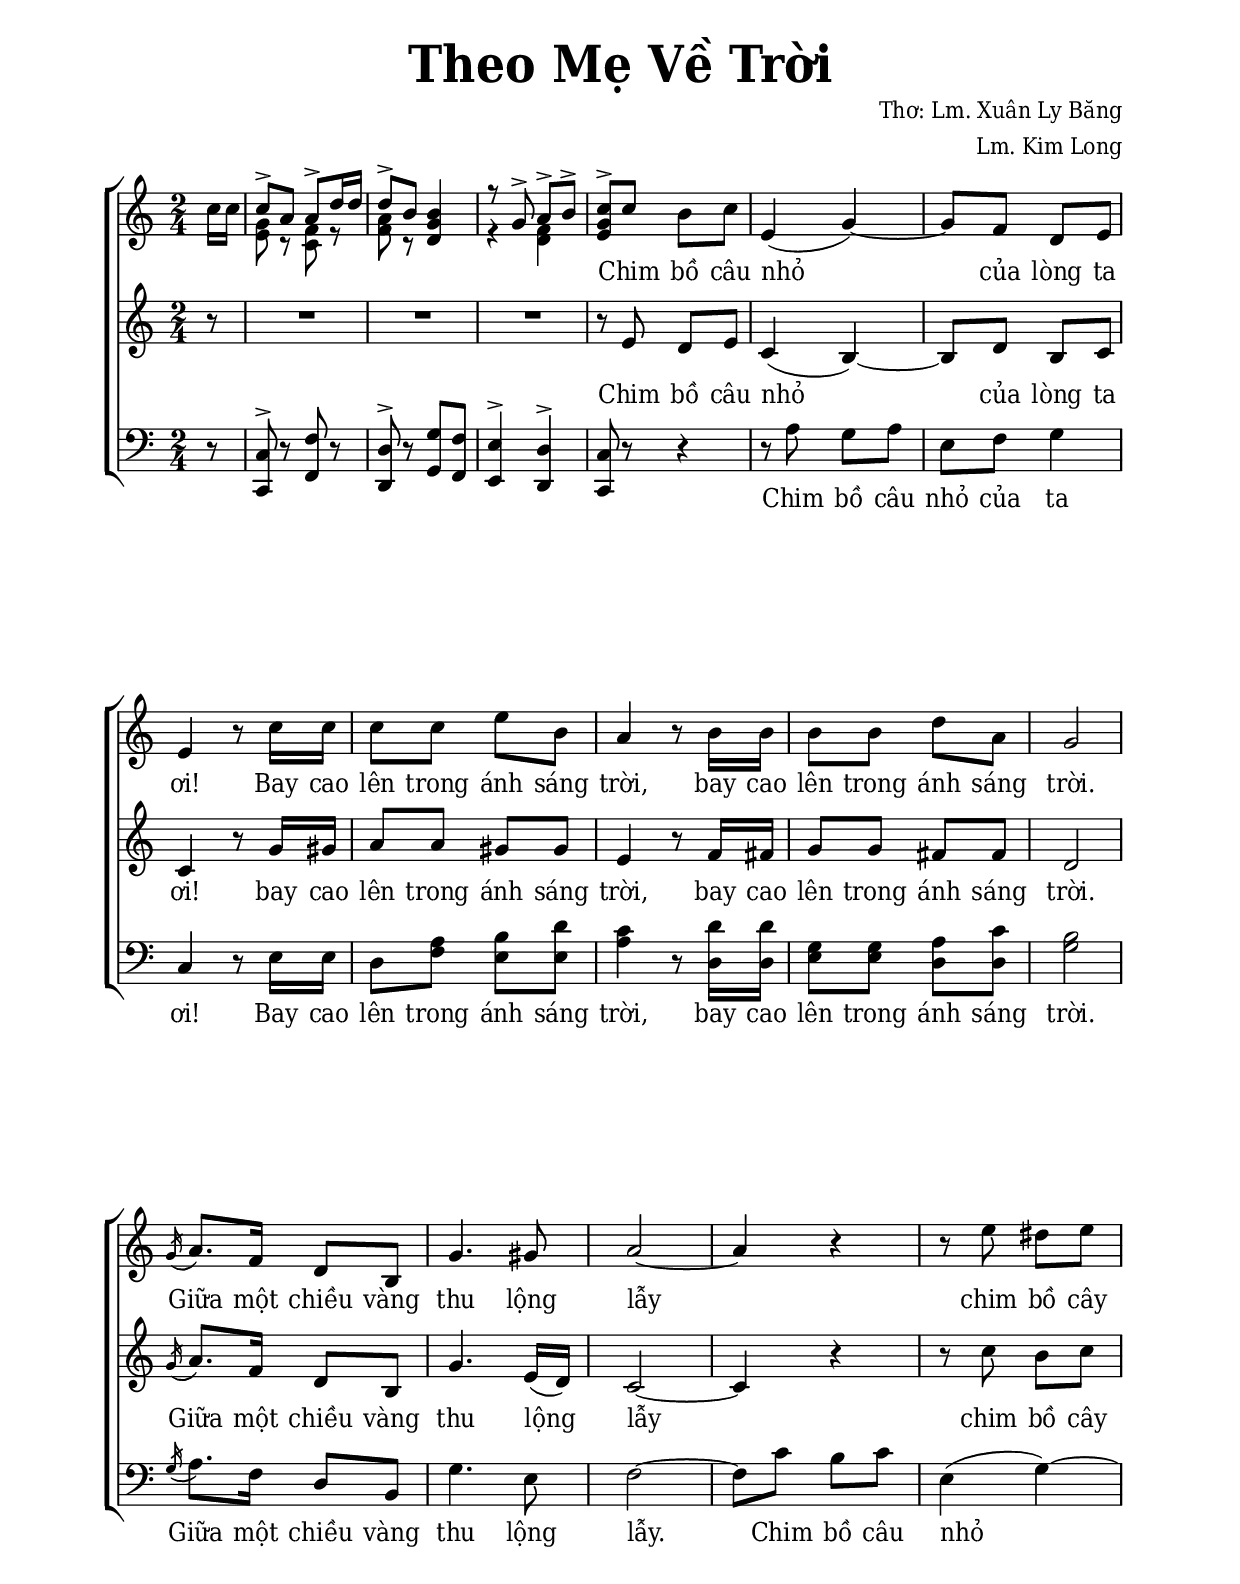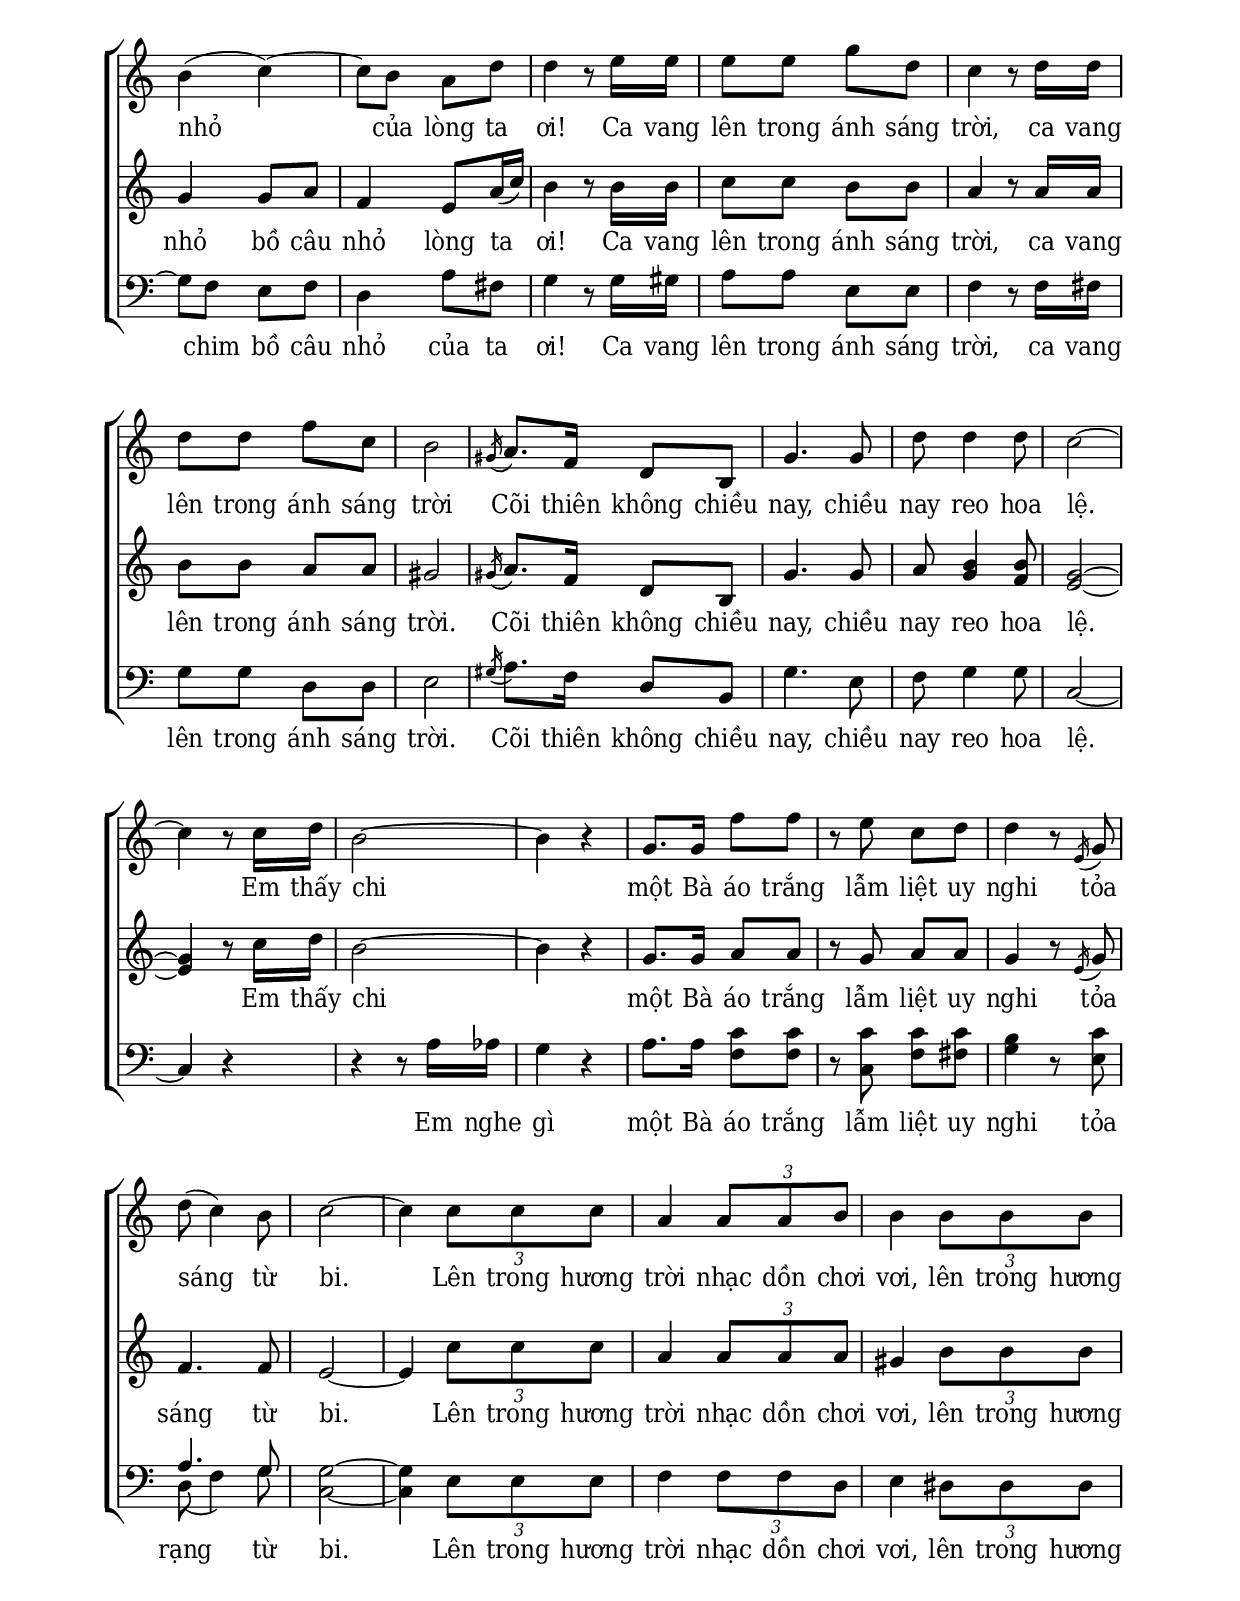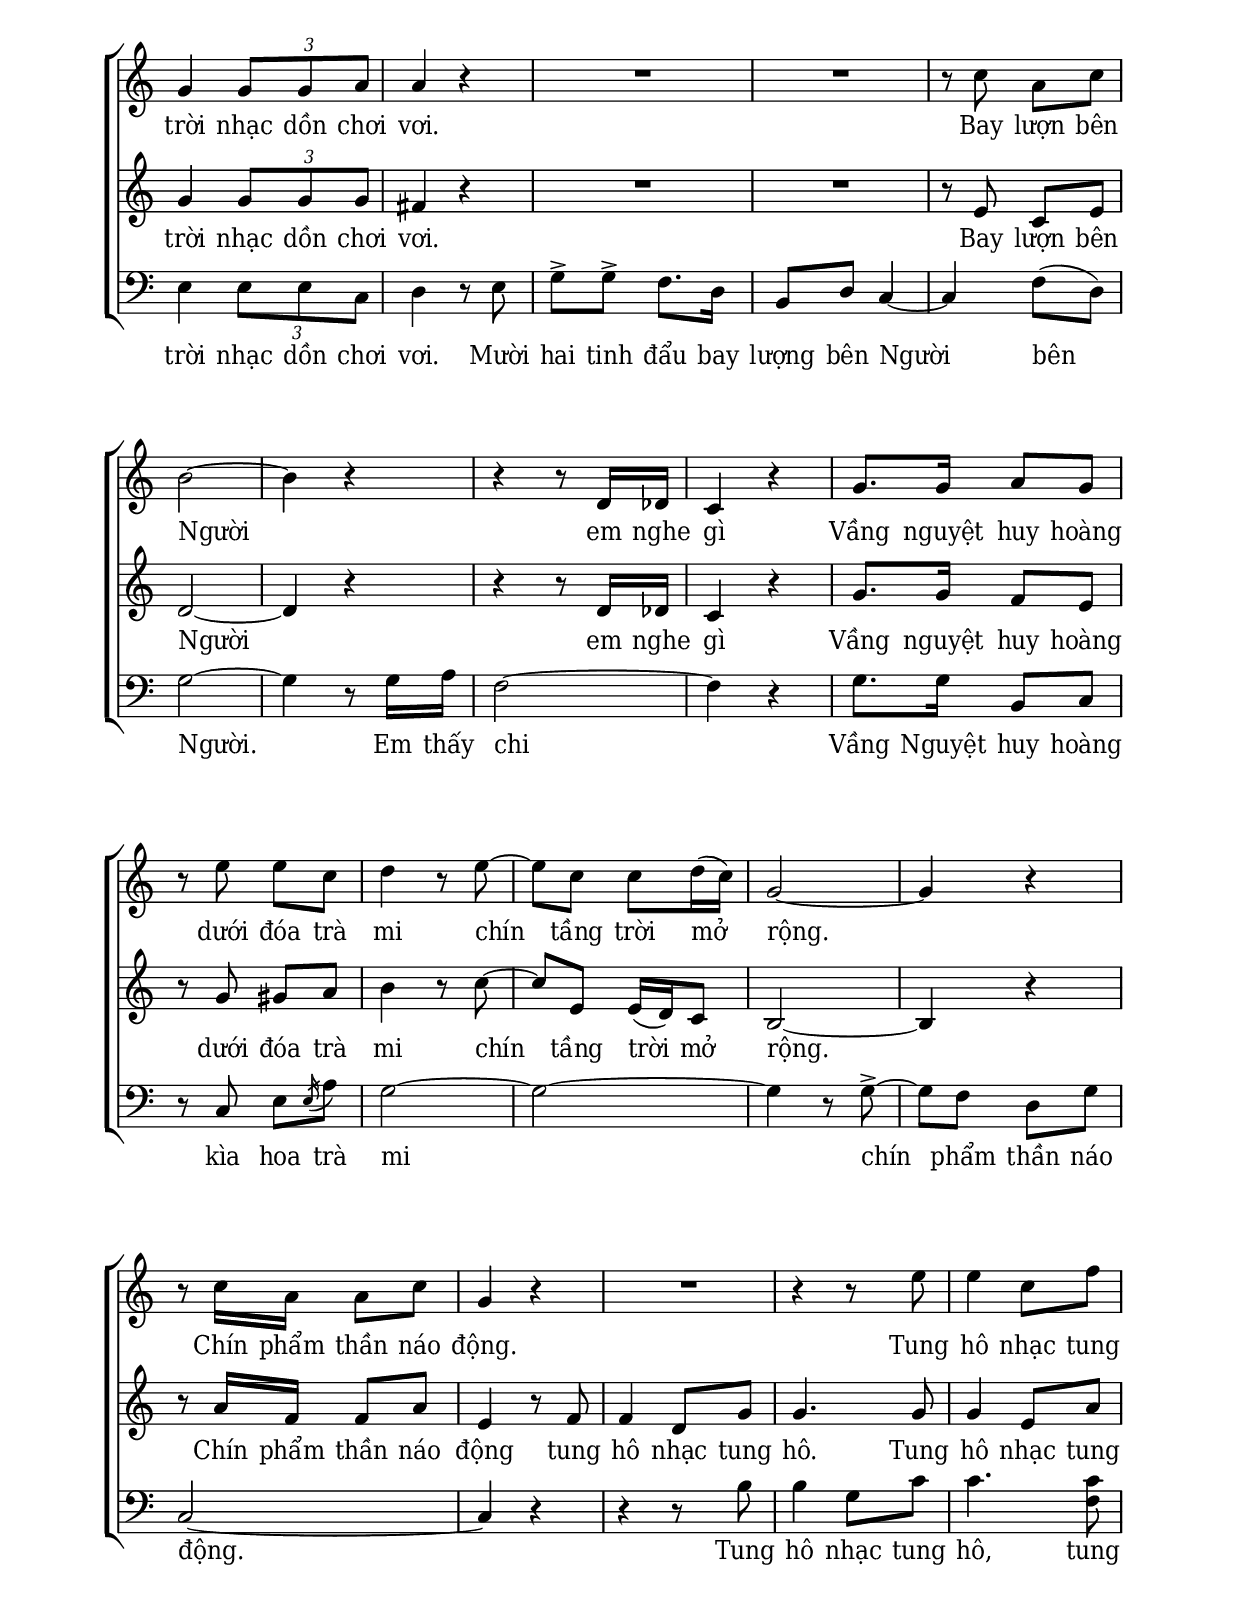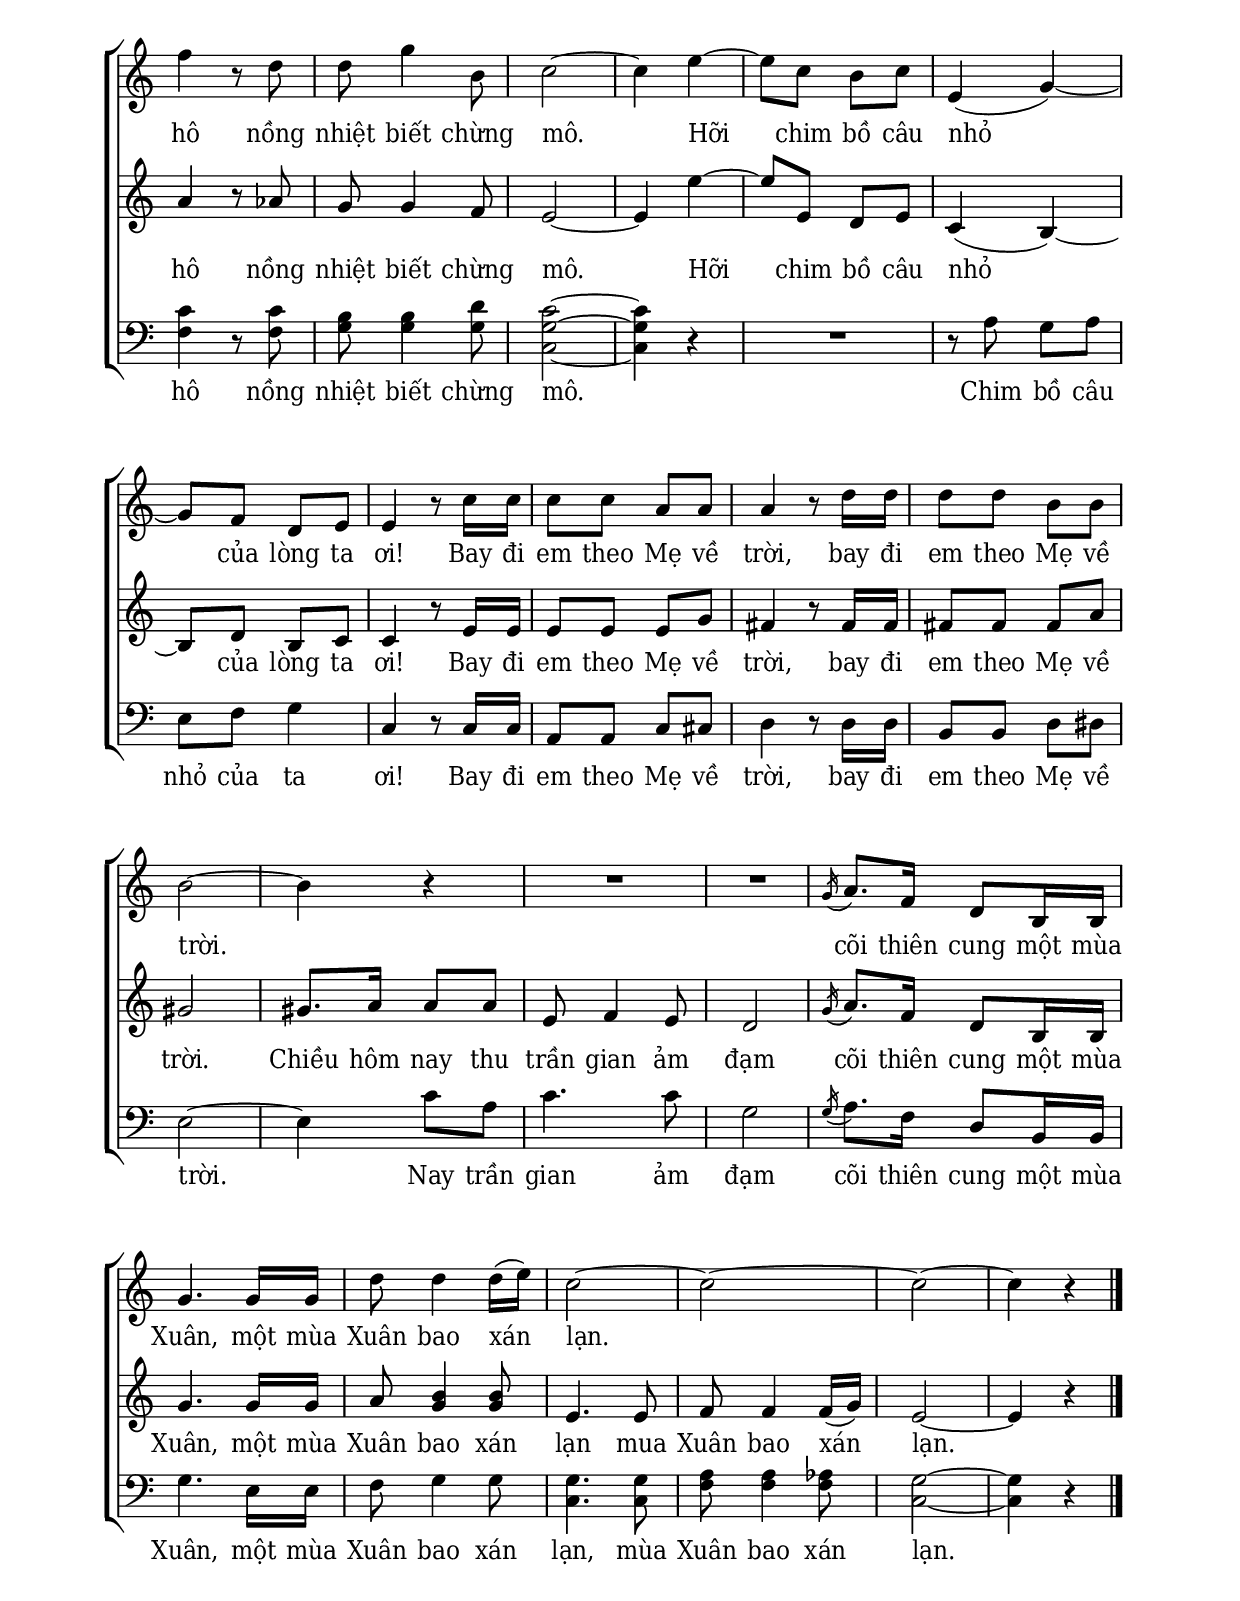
% Cài đặt chung
\version "2.22.1"
\include "english.ly"

\header {
  title = \markup { \fontsize #3 "Theo Mẹ Về Trời" }
  composer = "Thơ: Lm. Xuân Ly Băng"
  arranger = "Lm. Kim Long"
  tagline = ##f
}

% Nhạc
nhacDiepKhucSop = \relative c'' {
  \partial 8 c16 c |
  <<
    {
      c8 ^> a a ^> d16 d |
      d8 ^> b
    }
    \\
    {
      <g e>8 r <f c> r |
      <a f> r
    }
  >>
  <b g d>4 |
  <<
    {
      r8 g ^> a ^> b ^>
    }
    \\
    {
      r4 <f d>
    }
  >>
  <c' g e>8 ^>
  
  c b c |
  e,4 (g) ~ |
  g8 f d e |
  e4 r8 c'16 c |
  c8 c e b |
  a4 r8 b16 b |
  b8 b d a |
  g2 |
  \slashedGrace { g16 ( } a8.) f16 d8 b |
  g'4. gs8 |
  a2 ~ |
  a4 r |
  r8 e' ds e |
  b4 (c) ~ |
  c8 b a d |
  d4 r8 e16 e |
  e8 e g d |
  c4 r8 d16 d |
  d8 d f c |
  b2 |
  \slashedGrace { gs16 (} a8.) f16 d8 b |
  g'4. g8 |
  d' d4 d8 |
  c2 ~ |
  c4 r8 c16 d |
  b2 ~ |
  b4 r |
  g8. g16 f'8 f |
  r e c d |
  d4 r8 \slashedGrace { e,16 ( } g8) |
  d' (c4) b8 |
  c2 ~ |
  c4 \tuplet 3/2 { c8 c c } |
  a4 \tuplet 3/2 { a8 a b } |
  b4 \tuplet 3/2 { b8 b b } |
  g4 \tuplet 3/2 { g8 g a } |
  a4 r |
  R2*2
  r8 c a c |
  b2 ~ |
  b4 r |
  r r8 d,16 df |
  c4 r |
  g'8. g16 a8 g |
  r e' e c |
  d4 r8 e ~ |
  e c c d16 (c) |
  g2 ~ |
  g4 r |
  r8 c16 a a8 c |
  g4 r |
  R2
  r4 r8 e' |
  e4 c8 f |
  f4 r8 d |
  d g4 b,8 |
  c2 ~ |
  c4 e ~ |
  e8 c b c |
  e,4 (g) ~ |
  g8 f d e |
  e4 r8 c'16 c |
  c8 c a a |
  a4 r8 d16 d |
  d8 d b b |
  b2 ~ |
  b4 r |
  R2*2
  \slashedGrace { g16 ( } a8.) f16 d8 b16 b |
  g'4. g16 g |
  d'8 d4 d16 (e) |
  c2 ~ |
  c ~ |
  c ~ |
  c4 r \bar "|."
}

nhacDiepKhucAlto = \relative c' {
  r8 |
  R2*3
  r8 e d e |
  c4 (b) ~ |
  b8 d b c |
  c4 r8 g'16 gs |
  a8 a gs gs |
  e4 r8 f16 fs |
  g8 g fs fs |
  d2 |
  \slashedGrace { g16 ( } a8. ) f16 d8 b |
  g'4. e16 (d) |
  c2 ~ |
  c4 r |
  r8 c' b c |
  g4 g8 a |
  f4 e8 a16 (c) |
  b4 r8 b16 b |
  c8 c b b |
  a4 r8 a16 a |
  b8 b a a |
  gs2 |
  \slashedGrace { gs16 (} a8.) f16 d8 b |
  g'4. g8 |
  a <b g>4 <b f>8 |
  <g e>2 ~ |
  <g e>4 r8 c16 d |
  b2 ~ |
  b4 r |
  g8. g16 a8 a |
  r g a a |
  g4 r8 \slashedGrace { e16 ( } g8) |
  f4. f8 |
  e2 ~ |
  e4 \tuplet 3/2 { c'8 c c } |
  a4 \tuplet 3/2 { a8 a a } |
  gs4 \tuplet 3/2 { b8 b b } |
  g4 \tuplet 3/2 { g8 g g } |
  fs4 r |
  R2*2
  r8 e c e |
  d2 ~ |
  d4 r |
  r r8 d16 df |
  c4 r |
  g'8. g16 f8 e |
  r8 g gs a |
  b4 r8 c ~ |
  c e, e16 (d) c8 |
  b2 ~ |
  b4 r |
  r8 a'16 f f8 a |
  e4 r8 f |
  f4 d8 g |
  g4. g8 |
  g4 e8 a |
  a4 r8 af |
  g g4 f8 |
  e2 ~ |
  e4 e' ~ |
  e8 e, d e |
  c4 (b) ~ |
  b8 d b c |
  c4 r8 e16 e |
  e8 e e g |
  fs4 r8 fs16 fs |
  fs8 fs fs a |
  gs2 |
  gs8. a16 a8 a |
  e f4 e8 |
  d2 |
  \slashedGrace { g16 ( } a8.) f16 d8 b16 b |
  g'4. g16 g |
  a8 <b g>4 <b g>8 |
  e,4. e8 |
  f f4 f16 (g) |
  e2 ~ |
  e4 r
}

nhacDiepKhucBas = \relative c {
  r8 |
  <c c,> ^> r <f f,> r |
  <d d,> ^> r <g g,> <f f,> |
  <e e,>4 ^> <d d,> ^> |
  <c c,>8 r r4 |
  r8 a' g a |
  e f g4 |
  c,4 r8 e16 e |
  d8
  <<
    {
      a'8 b d |
      c4 r8 d16 d |
      g,8 g a c |
      b2
    }
    {
      f8 e e |
      a4 r8 d,16 d |
      e8 e d d |
      g2
    }
  >>
  \slashedGrace { g16 ( } a8.) f16 d8 b |
  g'4. e8 |
  f2 ~ |
  f8 c' b c |
  e,4 (g) ~ |
  g8 f e f |
  d4 a'8 fs |
  g4 r8 g16 gs |
  a8 a e e |
  f4 r8 f16 fs |
  g8 g d d |
  e2 |
  \slashedGrace { gs16 ( } a8.) f16 d8 b |
  g'4. e8 |
  f g4 g8 |
  c,2 ~ |
  c4 r |
  r r8 a'16 af |
  g4 r |
  a8. a16
  <<
    {
      c8 c |
      r c c c |
      b4 r8 c |
    }
    {
      f,8 f |
      r c f fs |
      g4 r8 e |
    }
  >>
  <<
    {
      \voiceOne
      a4. g8 |
    }
    \new Voice = "splitpart" {
      \voiceTwo
      d (f4) g8 |
    }
  >>
  \oneVoice
  <g c,>2 ~ |
  <g c,>4 \tuplet 3/2 { e8 e e } |
  f4 \tuplet 3/2 { f8 f d } |
  e4 \tuplet 3/2 { ds8 ds ds } |
  e4 \tuplet 3/2 { e8 e c } |
  d4 r8 e |
  g ^> g ^> f8. d16 |
  b8 d c4 ~ |
  c f8 (d) |
  g2 ~ |
  g4 r8 g16 a |
  f2 ~ |
  f4 r |
  g8. g16 b,8 c |
  r c e \slashedGrace { e16 ( } a8) |
  g2 ~ |
  g ~ |
  g4 r8 g ^> ~ |
  g f d g |
  c,2 ~ |
  c4 r |
  r r8 b' |
  b4 g8 c |
  c4.
  <<
    {
      c8 |
      c4 r8 c |
      b b4 d8 |
      c2 ~ |
      c4
    }
    {
      f,8 |
      f4 r8 f |
      g g4 g8 |
      <g c,>2 ~ |
      <g c,>4
    }
  >>
  r4 |
  R2
  r8 a g a |
  e f g4 |
  c, r8 c16 c |
  a8 a c cs |
  d4 r8 d16 d |
  b8 b d ds |
  e2 ~ |
  e4 c'8 a |
  c4. c8 |
  g2 |
  \slashedGrace { g16 ( } a8.) f16 d8 b16 b |
  g'4. e16 e |
  f8 g4 g8 |
  <<
    {
      g4. g8 |
      a a4 af8 |
      g2 ~ |
      g4
    }
    {
      c,4. c8 |
      f f4 f8 |
      c2 ~ |
      c4
    }
  >>
  r4
}

% Lời
loiDiepKhucSop = \lyricmode {
  \repeat unfold 4 { _ }
  Chim bồ câu nhỏ của lòng ta ơi!
  Bay cao lên trong ánh sáng trời,
  bay cao lên trong ánh sáng trời.
  Giữa một chiều vàng thu lộng lẫy
  chim bồ cây nhỏ của lòng ta ơi!
  Ca vang lên trong ánh sáng trời,
  ca vang lên trong ánh sáng trời
  Cõi thiên không chiều nay, chiều nay reo hoa lệ.
  Em thấy chi một Bà áo trắng
  lẫm liệt uy nghi tỏa sáng từ bi.
  Lên trong hương trời nhạc dồn chơi vơi,
  lên trong hương trời nhạc dồn chơi vơi.
  Bay lượn bên Người em nghe gì
  Vầng nguyệt huy hoàng dưới đóa trà mi
  chín tầng trời mở rộng.
  Chín phẩm thần náo động.
  Tung hô nhạc tung hô
  nồng nhiệt biết chừng mô.
  Hỡi chim bồ câu nhỏ của lòng ta ơi!
  Bay đi em theo Mẹ về trời,
  bay đi em theo Mẹ về trời.
  cõi thiên cung một mùa Xuân,
  một mùa Xuân bao xán lạn.
}

loiDiepKhucAlto = \lyricmode {
  Chim bồ câu nhỏ của lòng ta ơi!
  bay cao lên trong ánh sáng trời,
  bay cao lên trong ánh sáng trời.
  Giữa một chiều vàng thu lộng lẫy
  chim bồ cây nhỏ bồ câu nhỏ lòng ta ơi!
  Ca vang lên trong ánh sáng trời,
  ca vang lên trong ánh sáng trời.
  Cõi thiên không chiều nay, chiều nay reo hoa lệ.
  Em thấy chi một Bà áo trắng
  lẫm liệt uy nghi tỏa sáng từ bi.
  Lên trong hương trời nhạc dồn chơi vơi,
  lên trong hương trời nhạc dồn chơi vơi.
  Bay lượn bên Người em nghe gì
  Vầng nguyệt huy hoàng dưới đóa trà mi
  chín tầng trời mở rộng.
  Chín phẩm thần náo động
  tung hô nhạc tung hô.
  Tung hô nhạc tung hô
  nồng nhiệt biết chừng mô.
  Hỡi chim bồ câu nhỏ của lòng ta ơi!
  Bay đi em theo Mẹ về trời,
  bay đi em theo Mẹ về trời.
  Chiều hôm nay thu trần gian ảm đạm
  cõi thiên cung một mùa Xuân,
  một mùa Xuân bao xán lạn mua Xuân bao xán lạn.
}

loiDiepKhucBas = \lyricmode {
  \repeat unfold 8 { _ }
  Chim bồ câu nhỏ của ta ơi!
  Bay cao lên trong ánh sáng trời,
  bay cao lên trong ánh sáng trời.
  Giữa một chiều vàng thu lộng lẫy.
  Chim bồ câu nhỏ chim bồ câu nhỏ của ta ơi!
  Ca vang lên trong ánh sáng trời,
  ca vang lên trong ánh sáng trời.
  Cõi thiên không chiều nay, chiều nay reo hoa lệ.
  Em nghe gì một Bà áo trắng
  lẫm liệt uy nghi tỏa rạng từ bi.
  Lên trong hương trời nhạc dồn chơi vơi,
  lên trong hương trời nhạc dồn chơi vơi.
  Mười hai tinh đẩu bay lượng bên Người bên Người.
  Em thấy chi
  Vầng Nguyệt huy hoàng kìa hoa trà mi
  chín phẩm thần náo động.
  Tung hô nhạc tung hô,
  tung hô nồng nhiệt biết chừng mô.
  Chim bồ câu nhỏ của ta ơi!
  Bay đi em theo Mẹ về trời,
  bay đi em theo Mẹ về trời.
  Nay trần gian ảm đạm
  cõi thiên cung một mùa Xuân,
  một mùa Xuân bao xán lạn,
  mùa Xuân bao xán lạn.
}

% Dàn trang
\paper {
  #(set-paper-size "a4")
  top-margin = 15\mm
  bottom-margin = 20\mm
  left-margin = 20\mm
  right-margin = 20\mm
  indent = #0
  #(define fonts
    (make-pango-font-tree
      "Deja Vu Serif Condensed"
      "Deja Vu Serif Condensed"
      "Deja Vu Serif Condensed"
      (/ 20 20)))
  print-page-number = #f
  %page-count = #1
}

TongNhip = {
  \key c \major \time 2/4
  \set Timing.beamExceptions = #'()
  \set Timing.baseMoment = #(ly:make-moment 1/4)
  \set Timing.beatStructure = #'(1 1)
}

\score {
  \new ChoirStaff <<
    \new Staff <<
        \clef treble
        \new Voice = beSop {
          \TongNhip \nhacDiepKhucSop
        }
      \new Lyrics \lyricsto beSop \loiDiepKhucSop
    >>
    \new Staff <<
        \clef treble
        \new Voice = beAlto {
          \TongNhip \nhacDiepKhucAlto
        }
      \new Lyrics \lyricsto beAlto \loiDiepKhucAlto
    >>
    \new Staff <<
        \clef "bass"
        \new Voice = beBas {
          \TongNhip \nhacDiepKhucBas
        }
      \new Lyrics \lyricsto beBas \loiDiepKhucBas
    >>
  >>
  \layout {
    \override Lyrics.LyricSpace.minimum-distance = #1
    \override Score.BarNumber.break-visibility = ##(#f #f #f)
    \override Score.SpacingSpanner.uniform-stretching = ##t
    \context {
      \Staff \RemoveEmptyStaves
      \override VerticalAxisGroup.remove-first = ##t
    }
  }
}
